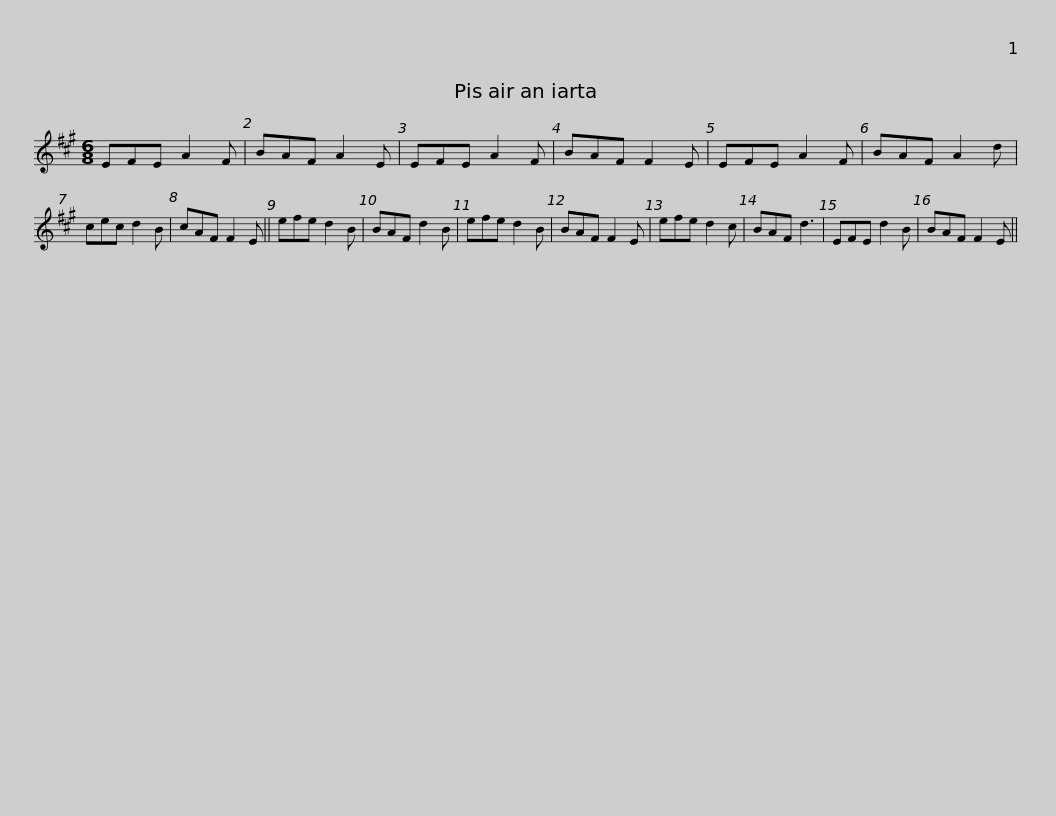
X:1
L:1/8
M:6/8
I:linebreak $
K:A
V:1 treble
V:1
 EFE A2 F | BAF A2 E | EFE A2 F | BAF F2 E | EFE A2 F | %5
 BAF A2 d | cec d2 B | cAF F2 E ||$ efe d2 B | BAF d2 B | %10
 efe d2 B | BAF F2 E | efe d2 c | BAF d3 | EFE d2 B | %15
 BAF F2 E || %16
